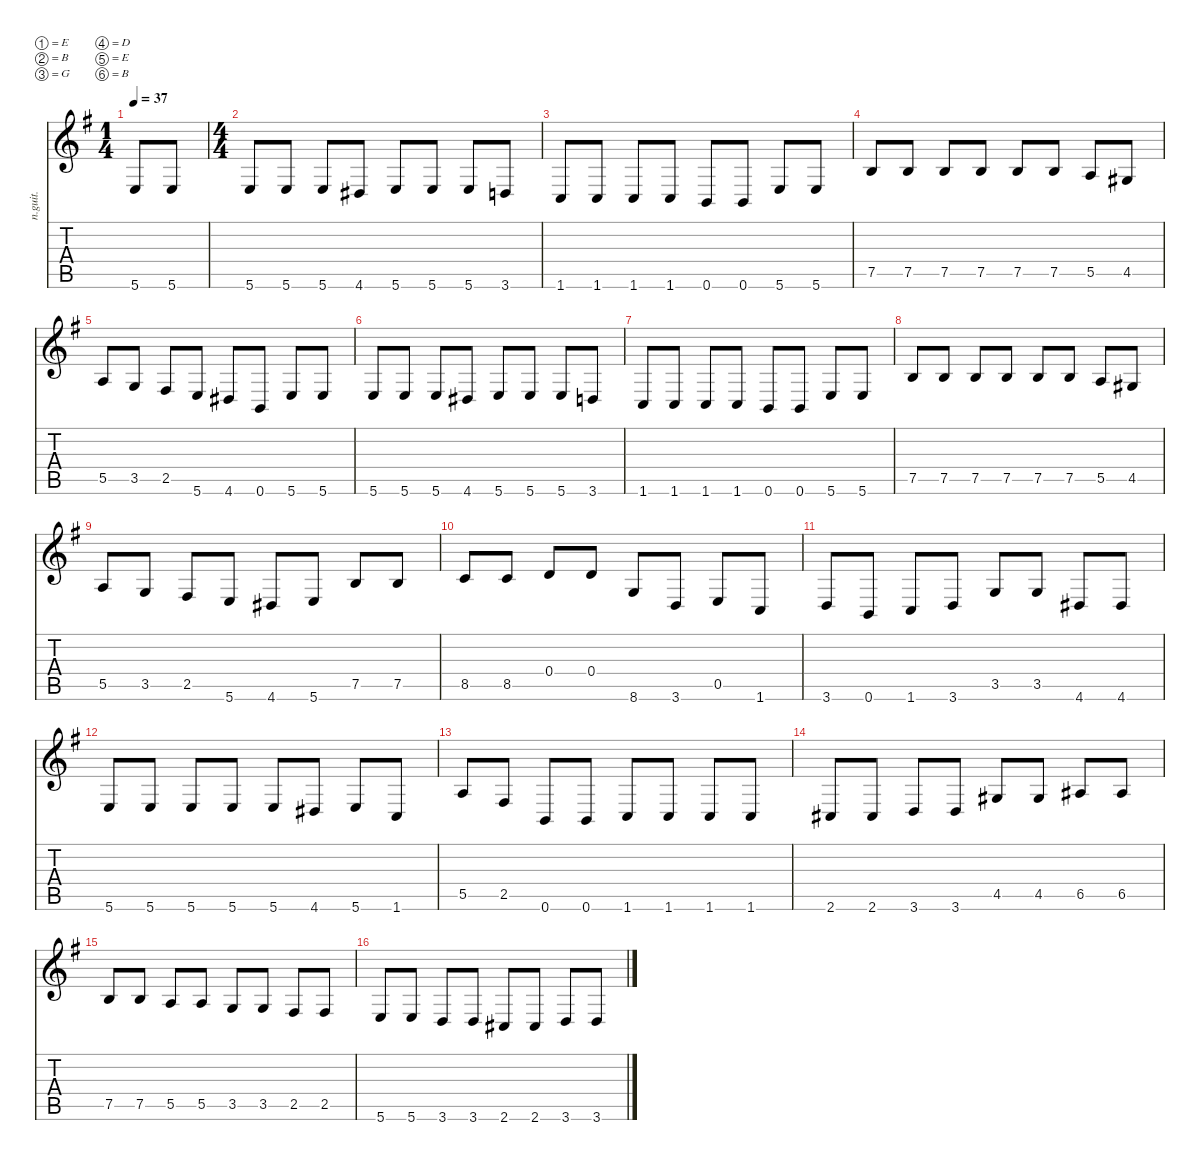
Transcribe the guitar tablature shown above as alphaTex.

\defaultSystemsLayout 4
\hideDynamics
\bracketExtendMode nobrackets
\track ("Guitar 4" "n.guit.") {instrument acousticguitarnylon}
\staff {score tabs}
\tuning (E4 B3 G3 D3 E2 B1)
\ts (1 4)
\beaming (8 2)
\tempo 37
\clef g2
\ks eminor
5.6{acc forcenatural}.8{dy mf instrument acousticguitarnylon beam Up} 5.6{acc forcenatural}.8{beam Up} |
\ts (4 4)
\beaming (8 2 2 2 2)
5.6{acc forcenatural}.8{beam Up} 5.6{acc forcenatural}.8{beam Up} 5.6{acc forcenatural}.8{beam Up} 4.6{acc #}.8{beam Up} 5.6{acc forcenatural}.8{beam Up} 5.6{acc forcenatural}.8{beam Up} 5.6{acc forcenatural}.8{beam Up} 3.6{acc forcenatural}.8{beam Up} |
1.6{acc forcenatural}.8{beam Up} 1.6{acc forcenatural}.8{beam Up} 1.6{acc forcenatural}.8{beam Up} 1.6{acc forcenatural}.8{beam Up} 0.6{acc forcenatural}.8{beam Up} 0.6{acc forcenatural}.8{beam Up} 5.6{acc forcenatural}.8{beam Up} 5.6{acc forcenatural}.8{beam Up} |
7.5{acc forcenatural}.8{beam Up} 7.5{acc forcenatural}.8{beam Up} 7.5{acc forcenatural}.8{beam Up} 7.5{acc forcenatural}.8{beam Up} 7.5{acc forcenatural}.8{beam Up} 7.5{acc forcenatural}.8{beam Up} 5.5{acc forcenatural}.8{beam Up} 4.5{acc #}.8{beam Up} |
5.5{acc forcenatural}.8{beam Up} 3.5{acc forcenatural}.8{beam Up} 2.5{acc #}.8{beam Up} 5.6{acc forcenatural}.8{beam Up} 4.6{acc #}.8{beam Up} 0.6{acc forcenatural}.8{beam Up} 5.6{acc forcenatural}.8{beam Up} 5.6{acc forcenatural}.8{beam Up} |
5.6{acc forcenatural}.8{beam Up} 5.6{acc forcenatural}.8{beam Up} 5.6{acc forcenatural}.8{beam Up} 4.6{acc #}.8{beam Up} 5.6{acc forcenatural}.8{beam Up} 5.6{acc forcenatural}.8{beam Up} 5.6{acc forcenatural}.8{beam Up} 3.6{acc forcenatural}.8{beam Up} |
1.6{acc forcenatural}.8{beam Up} 1.6{acc forcenatural}.8{beam Up} 1.6{acc forcenatural}.8{beam Up} 1.6{acc forcenatural}.8{beam Up} 0.6{acc forcenatural}.8{beam Up} 0.6{acc forcenatural}.8{beam Up} 5.6{acc forcenatural}.8{beam Up} 5.6{acc forcenatural}.8{beam Up} |
7.5{acc forcenatural}.8{beam Up} 7.5{acc forcenatural}.8{beam Up} 7.5{acc forcenatural}.8{beam Up} 7.5{acc forcenatural}.8{beam Up} 7.5{acc forcenatural}.8{beam Up} 7.5{acc forcenatural}.8{beam Up} 5.5{acc forcenatural}.8{beam Up} 4.5{acc #}.8{beam Up} |
5.5{acc forcenatural}.8{beam Up} 3.5{acc forcenatural}.8{beam Up} 2.5{acc #}.8{beam Up} 5.6{acc forcenatural}.8{beam Up} 4.6{acc #}.8{beam Up} 5.6{acc forcenatural}.8{beam Up} 7.5{acc forcenatural}.8{beam Up} 7.5{acc forcenatural}.8{beam Up} |
8.5{acc forcenatural}.8{beam Up} 8.5{acc forcenatural}.8{beam Up} 0.4{acc forcenatural}.8{beam Up} 0.4{acc forcenatural}.8{beam Up} 8.6{acc forcenatural}.8{beam Up} 3.6{acc forcenatural}.8{beam Up} 0.5{acc forcenatural}.8{beam Up} 1.6{acc forcenatural}.8{beam Up} |
3.6{acc forcenatural}.8{beam Up} 0.6{acc forcenatural}.8{beam Up} 1.6{acc forcenatural}.8{beam Up} 3.6{acc forcenatural}.8{beam Up} 3.5{acc forcenatural}.8{beam Up} 3.5{acc forcenatural}.8{beam Up} 4.6{acc #}.8{beam Up} 4.6{acc #}.8{beam Up} |
5.6{acc forcenatural}.8{beam Up} 5.6{acc forcenatural}.8{beam Up} 5.6{acc forcenatural}.8{beam Up} 5.6{acc forcenatural}.8{beam Up} 5.6{acc forcenatural}.8{beam Up} 4.6{acc #}.8{beam Up} 5.6{acc forcenatural}.8{beam Up} 1.6{acc forcenatural}.8{beam Up} |
5.5{acc forcenatural}.8{beam Up} 2.5{acc #}.8{beam Up} 0.6{acc forcenatural}.8{beam Up} 0.6{acc forcenatural}.8{beam Up} 1.6{acc forcenatural}.8{beam Up} 1.6{acc forcenatural}.8{beam Up} 1.6{acc forcenatural}.8{beam Up} 1.6{acc forcenatural}.8{beam Up} |
2.6{acc #}.8{beam Up} 2.6{acc #}.8{beam Up} 3.6{acc forcenatural}.8{beam Up} 3.6{acc forcenatural}.8{beam Up} 4.5{acc #}.8{beam Up} 4.5{acc #}.8{beam Up} 6.5{acc #}.8{beam Up} 6.5{acc #}.8{beam Up} |
7.5{acc forcenatural}.8{beam Up} 7.5{acc forcenatural}.8{beam Up} 5.5{acc forcenatural}.8{beam Up} 5.5{acc forcenatural}.8{beam Up} 3.5{acc forcenatural}.8{beam Up} 3.5{acc forcenatural}.8{beam Up} 2.5{acc #}.8{beam Up} 2.5{acc #}.8{beam Up} |
5.6{acc forcenatural}.8{beam Up} 5.6{acc forcenatural}.8{beam Up} 3.6{acc forcenatural}.8{beam Up} 3.6{acc forcenatural}.8{beam Up} 2.6{acc #}.8{beam Up} 2.6{acc #}.8{beam Up} 3.6{acc forcenatural}.8{beam Up} 3.6{acc forcenatural}.8{beam Up}
